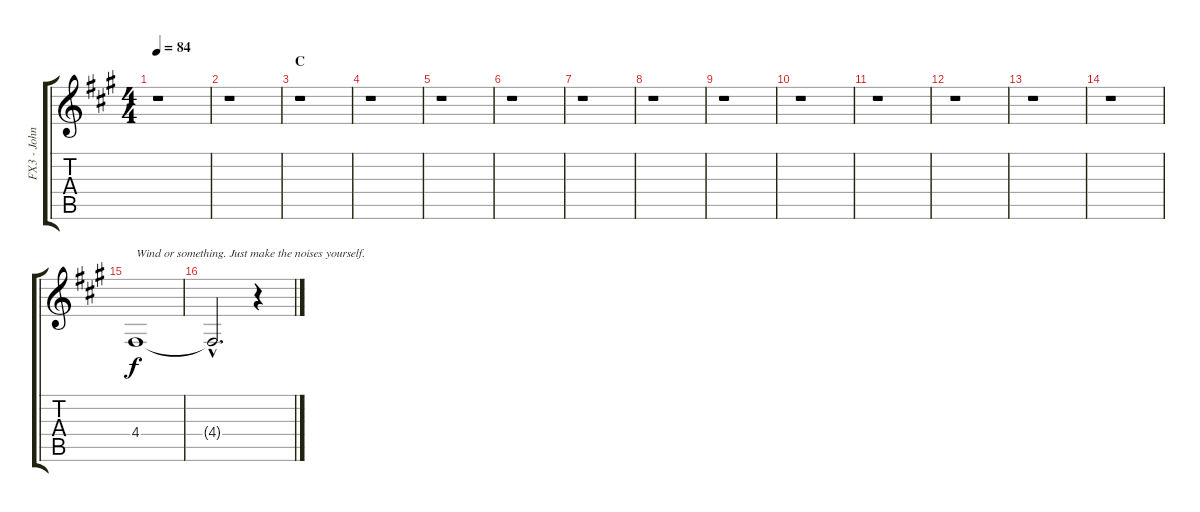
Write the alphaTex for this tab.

\track ("FX3 - John F" "FX3 - John") {instrument seashore}
\staff {score tabs}
\tuning (E4 B3 G3 D3 A2 E2) {hide}
\ts (4 4)
\tempo 84
\clef g2
\ks a
r.1{dy f} |
r.1 |
\section ("" "C")
r.1 |
r.1 |
r.1 |
r.1 |
r.1 |
r.1 |
r.1 |
r.1 |
r.1 |
r.1 |
r.1 |
r.1 |
4.4.1{txt "Wind or something. Just make the noises yourself." volume 14 balance 16 instrument seashore} |
4.4{hac t}.2{d} r.4{balance 0}
